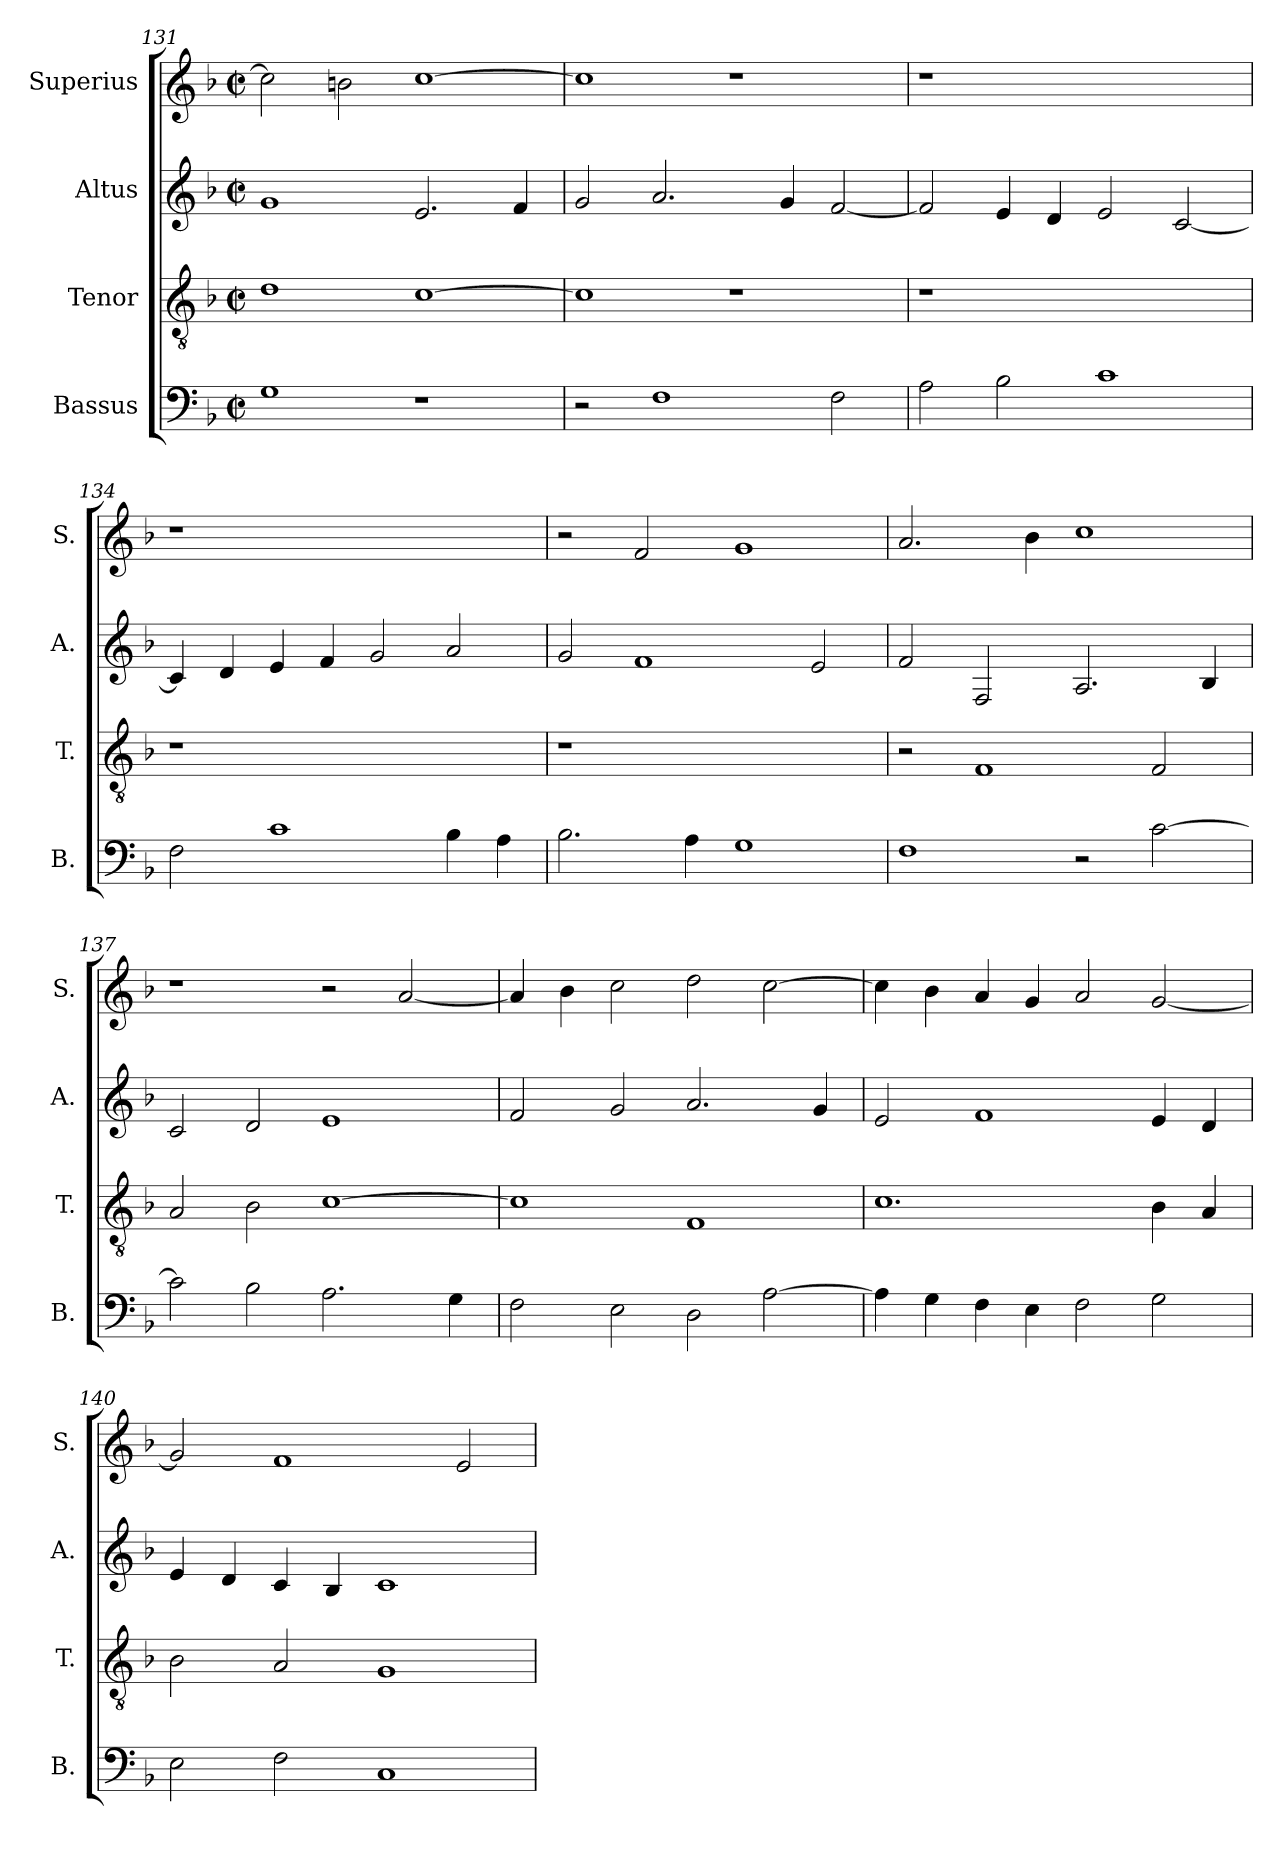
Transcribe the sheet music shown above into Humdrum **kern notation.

**kern	**kern	**kern	**kern
*part4	*part3	*part2	*part1
*staff4	*staff3	*staff2	*staff1
*I"Bassus	*I"Tenor	*I"Altus	*I"Superius
*I'B.	*I'T.	*I'A.	*I'S.
!!LO:LB:g=z
*clefF4	*clefGv2	*clefG2	*clefG2
*	*ITrd7c12	*	*
*k[b-]	*k[b-]	*k[b-]	*k[b-]
*F:	*F:	*F:	*F:
*M2/2	*M2/2	*M2/2	*M2/2
*met(c|)	*met(c|)	*met(c|)	*met(c|)
=131	=131	=131	=131
1Gi	1Di	1gi	2cci\]
.	.	.	2bni\
1r	[>1Ci	2.ei/	[>1cci
.	.	4fi/	.
=132	=132	=132	=132
2r	1Ci]	2gi/	1cci]
1Fi	.	2.ai/	.
.	1r	.	1r
.	.	4gi/	.
2Fi\	.	[<2fi/	.
=133	=133	=133	=133
!	!LO:N:vis=1	!	!LO:N:vis=1
2Ai\	1r	2fi/]	1r
2B-i\	.	4ei/	.
.	.	4di/	.
1ci	1ryy	2ei/	1ryy
.	.	[<2ci/	.
=134	=134	=134	=134
!	!LO:N:vis=1	!	!LO:N:vis=1
2Fi\	1r	4ci/]	1r
.	.	4di/	.
1ci	.	4ei/	.
.	.	4fi/	.
.	1ryy	2gi/	1ryy
4B-i\	.	2ai/	.
4Ai\	.	.	.
=135	=135	=135	=135
!	!LO:N:vis=1	!	!
2.B-i\	1r	2gi/	2r
.	.	1fi	2fi/
4Ai\	.	.	.
1Gi	1ryy	.	1gi
.	.	2ei/	.
!!LO:PB:g=z
=136	=136	=136	=136
1Fi	2r	2fi/	2.ai/
.	1FFi	2Fi/	.
.	.	.	4b-i\
2r	.	2.Ai/	1cci
[>2ci\	2FFi/	.	.
.	.	4B-i/	.
=137	=137	=137	=137
2ci\]	2AAi/	2ci/	1r
2B-i\	2BB-i\	2di/	.
2.Ai\	[>1Ci	1ei	2r
.	.	.	[<2ai/
4Gi\	.	.	.
=138	=138	=138	=138
2Fi\	1Ci]	2fi/	4ai/]
.	.	.	4b-i\
2Ei\	.	2gi/	2cci\
2Di\	1FFi	2.ai/	2ddi\
[>2Ai\	.	.	[>2cci\
.	.	4gi/	.
=139	=139	=139	=139
4Ai\]	1.Ci	2ei/	4cci\]
4Gi\	.	.	4b-i\
4Fi\	.	1fi	4ai/
4Ei\	.	.	4gi/
2Fi\	.	.	2ai/
2Gi\	4BB-i\	4ei/	[<2gi/
.	4AAi/	4di/	.
=140	=140	=140	=140
2Ei\	2BB-i\	4ei/	2gi/]
.	.	4di/	.
2Fi\	2AAi/	4ci/	1fi
.	.	4B-i/	.
1Ci	1GGi	1ci	.
.	.	.	2ei/
=	=	=	=
*-	*-	*-	*-
